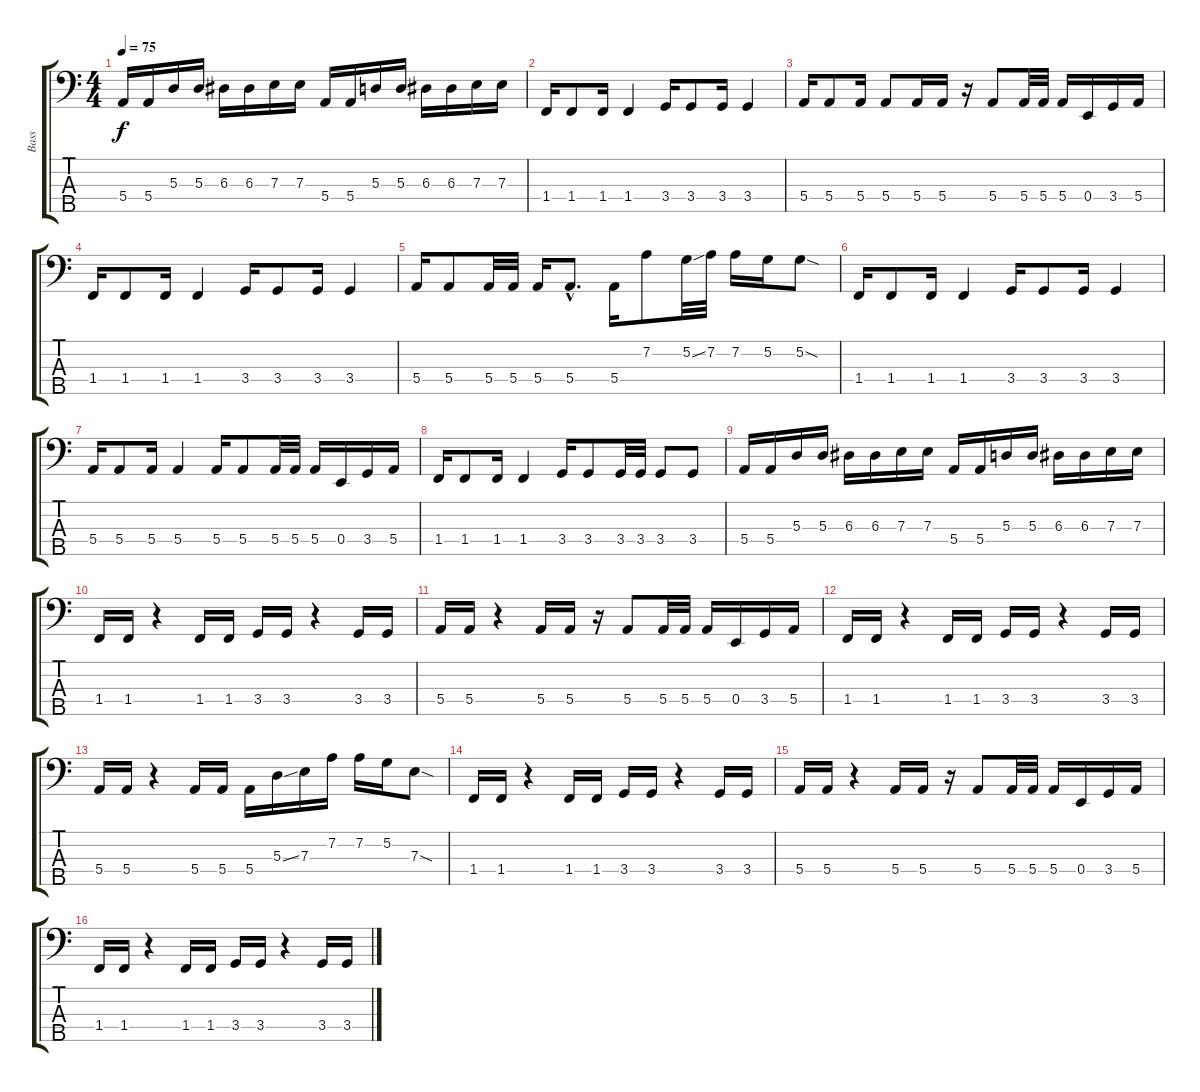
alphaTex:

\track ("Bass" "Bass") {instrument electricbassfinger}
\staff {score tabs}
\tuning (G2 D2 A1 E1 B0) {hide}
\ts (4 4)
\tempo 75
\clef f4
\ks c
5.4.16{dy f} 5.4.16 5.3.16 5.3.16 6.3.16 6.3.16 7.3.16 7.3.16 5.4.16 5.4.16 5.3.16 5.3.16 6.3.16 6.3.16 7.3.16 7.3.16 |
1.4.16 1.4.8 1.4.16 1.4.4 3.4.16 3.4.8 3.4.16 3.4.4 |
5.4.16 5.4.8 5.4.16 5.4.8 5.4.16 5.4.16 r.16 5.4.8 5.4.32 5.4.32 5.4.16 0.4.16 3.4.16 5.4.16 |
1.4.16 1.4.8 1.4.16 1.4.4 3.4.16 3.4.8 3.4.16 3.4.4 |
5.4.16 5.4.8 5.4.32 5.4.32 5.4.16 5.4{hac}.8{d} 5.4.16 7.2.8 5.2{ss}.32 7.2.32 7.2.16 5.2.16 5.2{sod}.8 |
1.4.16 1.4.8 1.4.16 1.4.4 3.4.16 3.4.8 3.4.16 3.4.4 |
5.4.16 5.4.8 5.4.16 5.4.4 5.4.16 5.4.8 5.4.32 5.4.32 5.4.16 0.4.16 3.4.16 5.4.16 |
1.4.16 1.4.8 1.4.16 1.4.4 3.4.16 3.4.8 3.4.32 3.4.32 3.4.8 3.4.8 |
5.4.16 5.4.16 5.3.16 5.3.16 6.3.16 6.3.16 7.3.16 7.3.16 5.4.16 5.4.16 5.3.16 5.3.16 6.3.16 6.3.16 7.3.16 7.3.16 |
1.4.16 1.4.16 r.4 1.4.16 1.4.16 3.4.16 3.4.16 r.4 3.4.16 3.4.16 |
5.4.16 5.4.16 r.4 5.4.16 5.4.16 r.16 5.4.8 5.4.32 5.4.32 5.4.16 0.4.16 3.4.16 5.4.16 |
1.4.16 1.4.16 r.4 1.4.16 1.4.16 3.4.16 3.4.16 r.4 3.4.16 3.4.16 |
5.4.16 5.4.16 r.4 5.4.16 5.4.16 5.4.16 5.3{ss}.16 7.3.16 7.2.16 7.2.16 5.2.16 7.3{sod}.8 |
1.4.16 1.4.16 r.4 1.4.16 1.4.16 3.4.16 3.4.16 r.4 3.4.16 3.4.16 |
5.4.16 5.4.16 r.4 5.4.16 5.4.16 r.16 5.4.8 5.4.32 5.4.32 5.4.16 0.4.16 3.4.16 5.4.16 |
1.4.16 1.4.16 r.4 1.4.16 1.4.16 3.4.16 3.4.16 r.4 3.4.16 3.4.16
